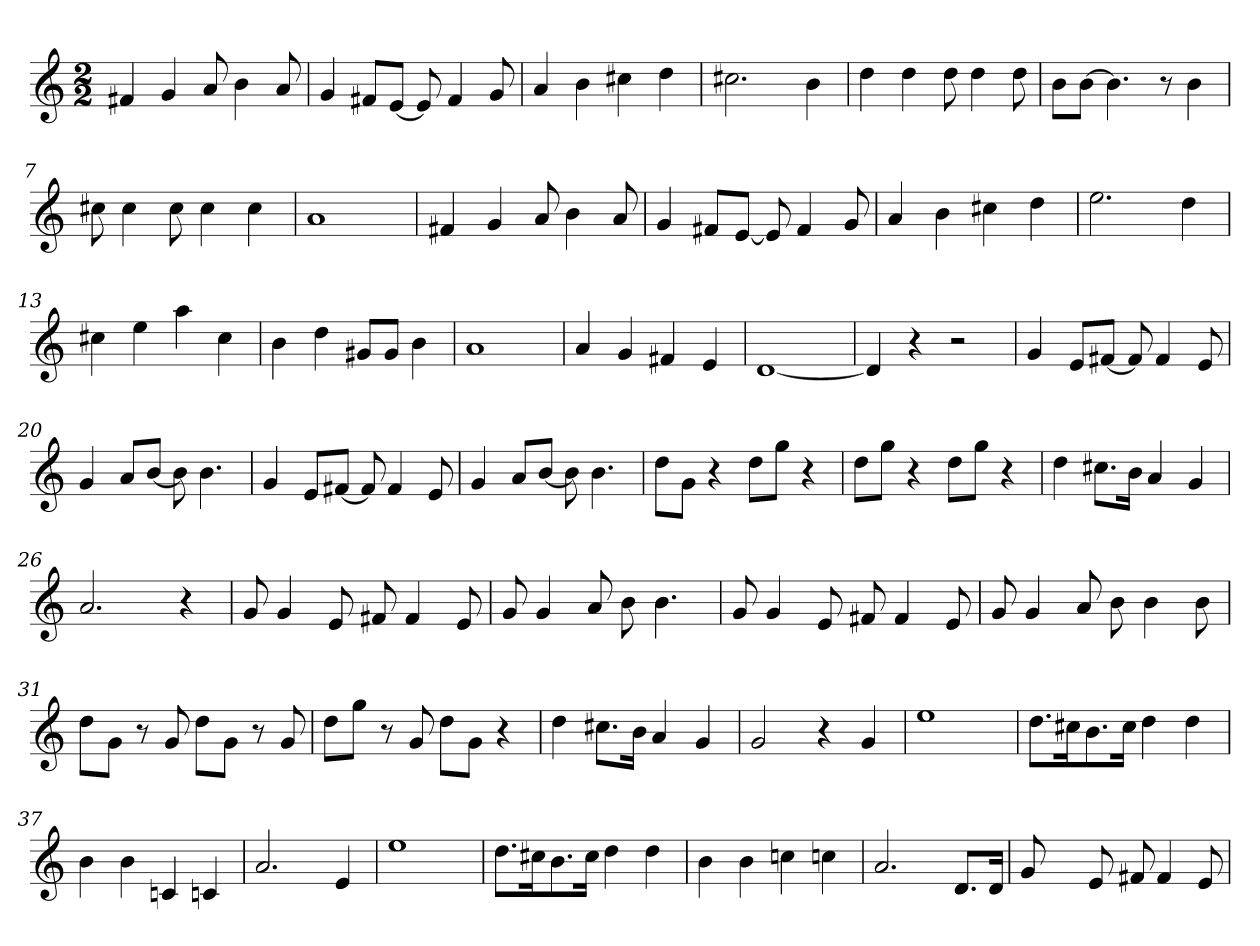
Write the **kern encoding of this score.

**kern
*part1
*staff1
*M2/2
=1
4f#X
4g
8a
4b
8a
=2
4g
8f#XL
[8eJ
8e]
4f#
8g
=3
4a
4b
4cc#X
4dd
=4
2.cc#X
4b
=5
4dd
4dd
8dd
4dd
8dd
=6
8bL
[8bJ
4.b]
8r
4b
=7
8cc#X
4cc#
8cc#
4cc#
4cc#
=8
1a
=9
4f#X
4g
8a
4b
8a
=10
4g
8f#XL
[8eJ
8e]
4f#
8g
=11
4a
4b
4cc#X
4dd
=12
2.ee
4dd
=13
4cc#X
4ee
4aa
4cc#
=14
4b
4dd
8g#XL
8g#J
4b
=15
1a
=16
4a
4g
4f#X
4e
=17
[1d
=18
4d]
4r
2r
=19
4g
8eL
[8f#XJ
8f#]
4f#
8e
=20
4g
8aL
[8bJ
8b]
4.b
=21
4g
8eL
[8f#XJ
8f#]
4f#
8e
=22
4g
8aL
[8bJ
8b]
4.b
=23
8ddL
8gJ
4r
8ddL
8ggJ
4r
=24
8ddL
8ggJ
4r
8ddL
8ggJ
4r
=25
4dd
8.cc#XL
16bJk
4a
4g
=26
2.a
4r
=27
8g
4g
8e
8f#X
4f#
8e
=28
8g
4g
8a
8b
4.b
=29
8g
4g
8e
8f#X
4f#
8e
=30
8g
4g
8a
8b
4b
8b
=31
8ddL
8gJ
8r
8g
8ddL
8gJ
8r
8g
=32
8ddL
8ggJ
8r
8g
8ddL
8gJ
4r
=33
4dd
8.cc#XL
16bJk
4a
4g
=34
2g
4r
4g
=35
1ee
=36
8.ddL
16cc#XK
8.b
16cc#Jk
4dd
4dd
=37
4b
4b
4cn
4cn
=38
2.a
4e
=39
1ee
=40
8.ddL
16cc#XK
8.b
16cc#Jk
4dd
4dd
=41
4b
4b
4ccn
4ccn
=42
2.a
8.dL
16dJk
=43
8g
4ryy
8e
8f#X
4f#
8e
=
*-
